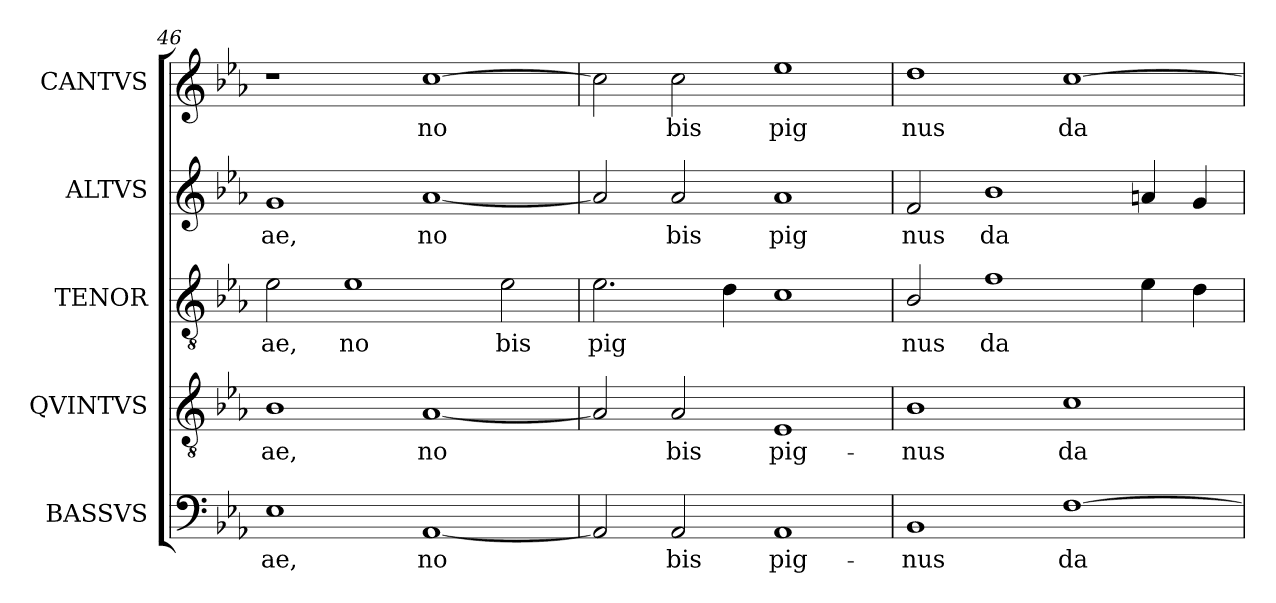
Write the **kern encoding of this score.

**kern	**text	**kern	**text	**kern	**text	**kern	**text	**kern	**text
*part5	*part5	*part4	*part4	*part3	*part3	*part2	*part2	*part1	*part1
*staff5	*staff5	*staff4	*staff4	*staff3	*staff3	*staff2	*staff2	*staff1	*staff1
*I"BASSVS	*	*I"QVINTVS	*	*I"TENOR	*	*I"ALTVS	*	*I"CANTVS	*
*clefF4	*	*clefGv2	*	*clefGv2	*	*clefG2	*	*clefG2	*
*k[b-e-a-]	*	*k[b-e-a-]	*	*k[b-e-a-]	*	*k[b-e-a-]	*	*k[b-e-a-]	*
*E-:	*	*E-:	*	*E-:	*	*E-:	*	*E-:	*
=46	=46	=46	=46	=46	=46	=46	=46	=46	=46
!	!LO:LY:b:cj	!	!LO:LY:b:cj	!	!LO:LY:b:cj	!	!LO:LY:b:cj	!	!
1E-	-ae,	1B-	-ae,	2e-\	ae,	1g	ae,	1r	.
!	!	!	!	!	!LO:LY:b:cj	!	!	!	!
.	.	.	.	1e-	no	.	.	.	.
!	!LO:LY:b:cj	!	!LO:LY:b:cj	!	!	!	!LO:LY:b:cj	!	!LO:LY:b:cj
[<1AA-	no-	[<1A-	no-	.	.	[<1a-	no	[>1cc	no
!	!	!	!	!	!LO:LY:b:cj	!	!	!	!
.	.	.	.	2e-\	bis	.	.	.	.
=47	=47	=47	=47	=47	=47	=47	=47	=47	=47
!	!LO:LY:b:cj	!	!LO:LY:b:cj	!	!LO:LY:b:cj	!	!LO:LY:b:cj	!	!LO:LY:b:cj
2AA-/]	--	2A-/]	--	2.e-\	pig	2a-/]	.	2cc\]	.
!	!LO:LY:b:cj	!	!LO:LY:b:cj	!	!	!	!LO:LY:b:cj	!	!LO:LY:b:cj
2AA-/	-bis	2A-/	-bis	.	.	2a-/	bis	2cc\	bis
!	!	!	!	!	!LO:LY:b:cj	!	!	!	!
.	.	.	.	4d\	.	.	.	.	.
!	!LO:LY:b:cj	!	!LO:LY:b:cj	!	!LO:LY:b:cj	!	!LO:LY:b:cj	!	!LO:LY:b:cj
1AA-	pig-	1E-	pig-	1c	.	1a-	pig	1ee-	pig
=48	=48	=48	=48	=48	=48	=48	=48	=48	=48
!	!LO:LY:b:cj	!	!LO:LY:b:cj	!	!LO:LY:b:cj	!	!LO:LY:b:cj	!	!LO:LY:b:cj
1BB-	-nus	1B-	-nus	2B-/	nus	2f/	nus	1dd	nus
!	!	!	!	!	!LO:LY:b:cj	!	!LO:LY:b:cj	!	!
.	.	.	.	1f	da	1b-	da	.	.
!	!LO:LY:b:cj	!	!LO:LY:b:cj	!	!	!	!	!	!LO:LY:b:cj
[>1F	da-	1c	da-	.	.	.	.	[>1cc	da
!	!	!	!	!	!LO:LY:b:cj	!	!LO:LY:b:cj	!	!
.	.	.	.	4e-\	.	4an/	.	.	.
!	!	!	!	!	!LO:LY:b:cj	!	!LO:LY:b:cj	!	!
.	.	.	.	4d\	.	4g/	.	.	.
=	=	=	=	=	=	=	=	=	=
*-	*-	*-	*-	*-	*-	*-	*-	*-	*-
